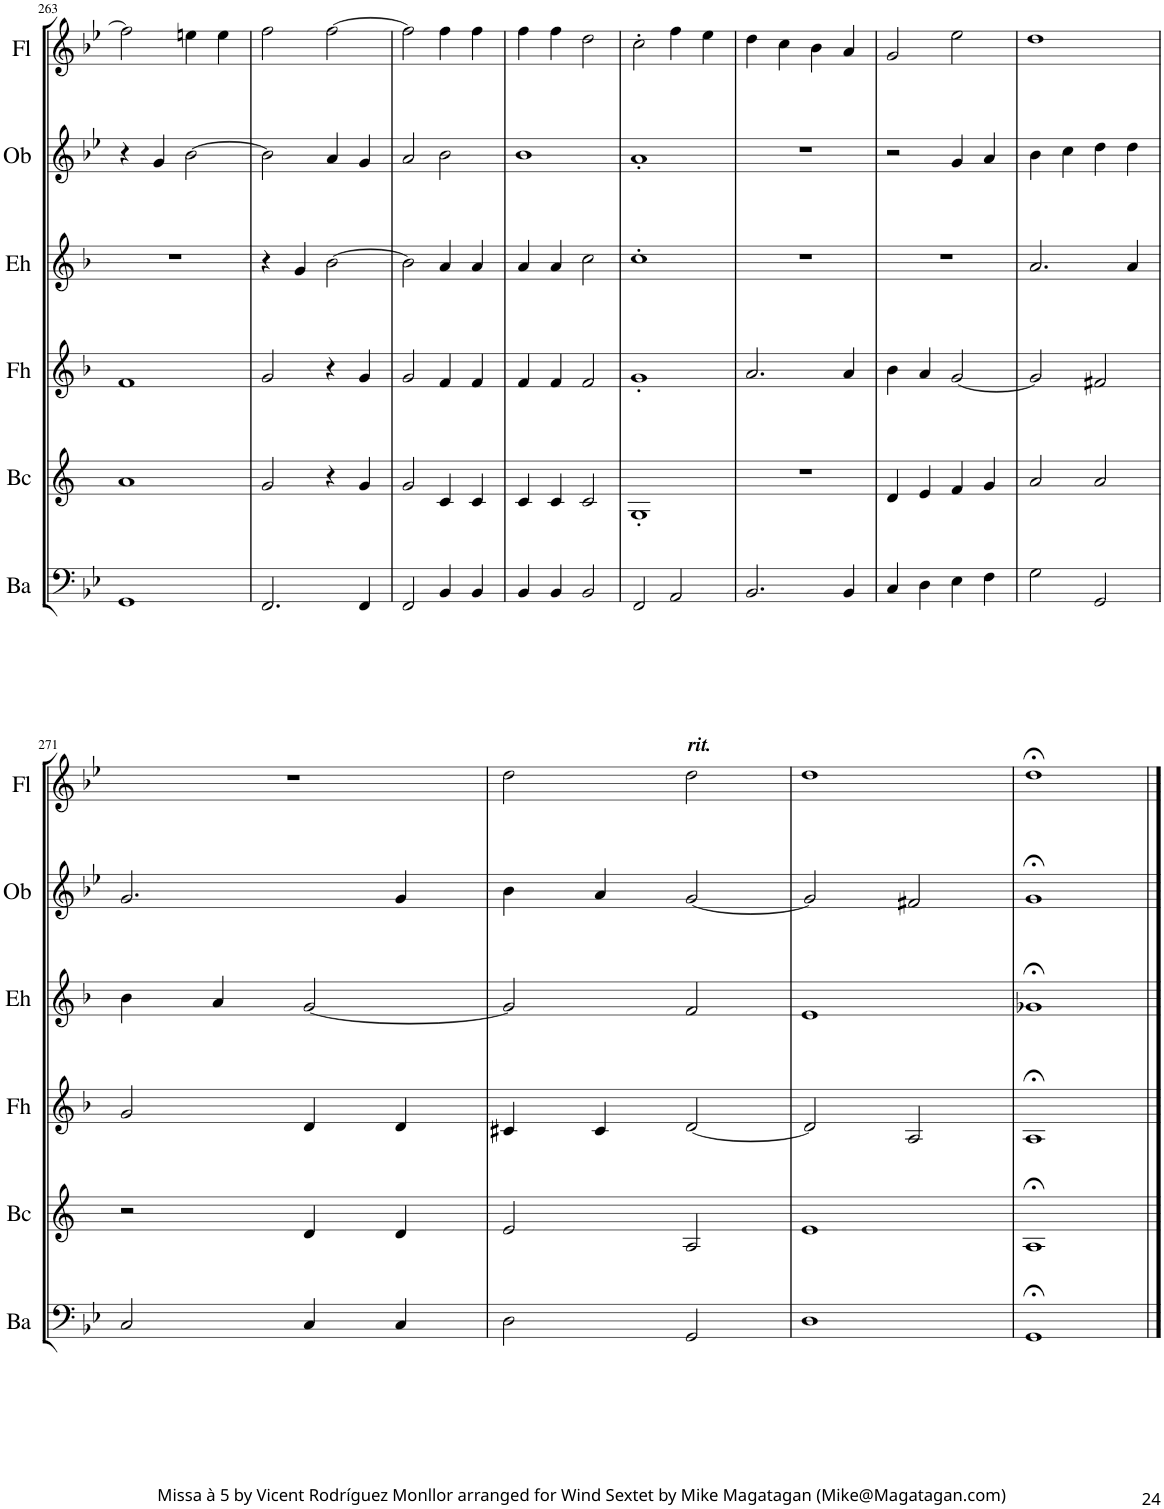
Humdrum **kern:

**kern	**kern	**kern	**kern	**kern	**kern
*part6	*part5	*part4	*part3	*part2	*part1
*staff6	*staff5	*staff4	*staff3	*staff2	*staff1
*I"Bassoon	*I"Bass Clarinet	*I"Horn in F	*I"English Horn	*I"Oboe	*I"Flute
*I'Ba	*I'Bc	*	*I'Eh	*I'Ob	*I'Fl
!!LO:PB:g=z
*clefF4	*clefG2	*clefG2	*clefG2	*clefG2	*clefG2
*	*Trd8c14	*Trd4c7	*Trd4c7	*	*
*k[b-e-]	*k[]	*k[b-]	*k[b-]	*k[b-e-]	*k[b-e-]
*M2/2	*M2/2	*M2/2	*M2/2	*M2/2	*M2/2
*met(c|)	*met(c|)	*met(c|)	*met(c|)	*met(c|)	*met(c|)
=263	=263	=263	=263	=263	=263
1GG	1a	1f	1r	4r	2ff\]
.	.	.	.	4g/	.
.	.	.	.	[2b-\	4een\
.	.	.	.	.	4ee\
=264	=264	=264	=264	=264	=264
2.FF/	2g/	2g/	4r	2b-\]	2ff\
.	.	.	4g/	.	.
.	4r	4r	[2b-\	4a/	[2ff\
4FF/	4g/	4g/	.	4g/	.
=265	=265	=265	=265	=265	=265
2FF/	2g/	2g/	2b-\]	2a/	2ff\]
4BB-/	4c/	4f/	4a/	2b-\	4ff\
4BB-/	4c/	4f/	4a/	.	4ff\
=266	=266	=266	=266	=266	=266
4BB-/	4c/	4f/	4a/	1b-	4ff\
4BB-/	4c/	4f/	4a/	.	4ff\
2BB-/	2c/	2f/	2cc\	.	2dd\
=267	=267	=267	=267	=267	=267
2FF/	1G'	1g'	1cc'	1a'	2cc'\
2AA/	.	.	.	.	4ff\
.	.	.	.	.	4ee-\
=268	=268	=268	=268	=268	=268
2.BB-/	1r	2.a/	1r	1r	4dd\
.	.	.	.	.	4cc\
.	.	.	.	.	4b-\
4BB-/	.	4a/	.	.	4a/
=269	=269	=269	=269	=269	=269
4C/	4d/	4b-\	1r	2r	2g/
4D\	4e/	4a/	.	.	.
4E-\	4f/	[2g/	.	4g/	2ee-\
4F\	4g/	.	.	4a/	.
=270	=270	=270	=270	=270	=270
2G\	2a/	2g/]	2.a/	4b-\	1dd
.	.	.	.	4cc\	.
2GG/	2a/	2f#X/	.	4dd\	.
.	.	.	4a/	4dd\	.
!!LO:LB:g=z
=271	=271	=271	=271	=271	=271
2C/	2r	2g/	4b-\	2.g/	1r
.	.	.	4a/	.	.
4C/	4d/	4d/	[2g/	.	.
4C/	4d/	4d/	.	4g/	.
=272	=272	=272	=272	=272	=272
2D\	2e/	4c#X/	2g/]	4b-\	2dd\
.	.	4c#/	.	4a/	.
!	!	!	!	!	!LO:TX:a:Bi:t=rit.
2GG/	2A/	[2d/	2f/	[2g/	2dd\
=273	=273	=273	=273	=273	=273
1D	1e	2d/]	1e	2g/]	1dd
.	.	2A/	.	2f#X/	.
=274	=274	=274	=274	=274	=274
1GG;<	1A;<	1A;<	1g-X;<	1g;<	1dd;<
==	==	==	==	==	==
*-	*-	*-	*-	*-	*-
